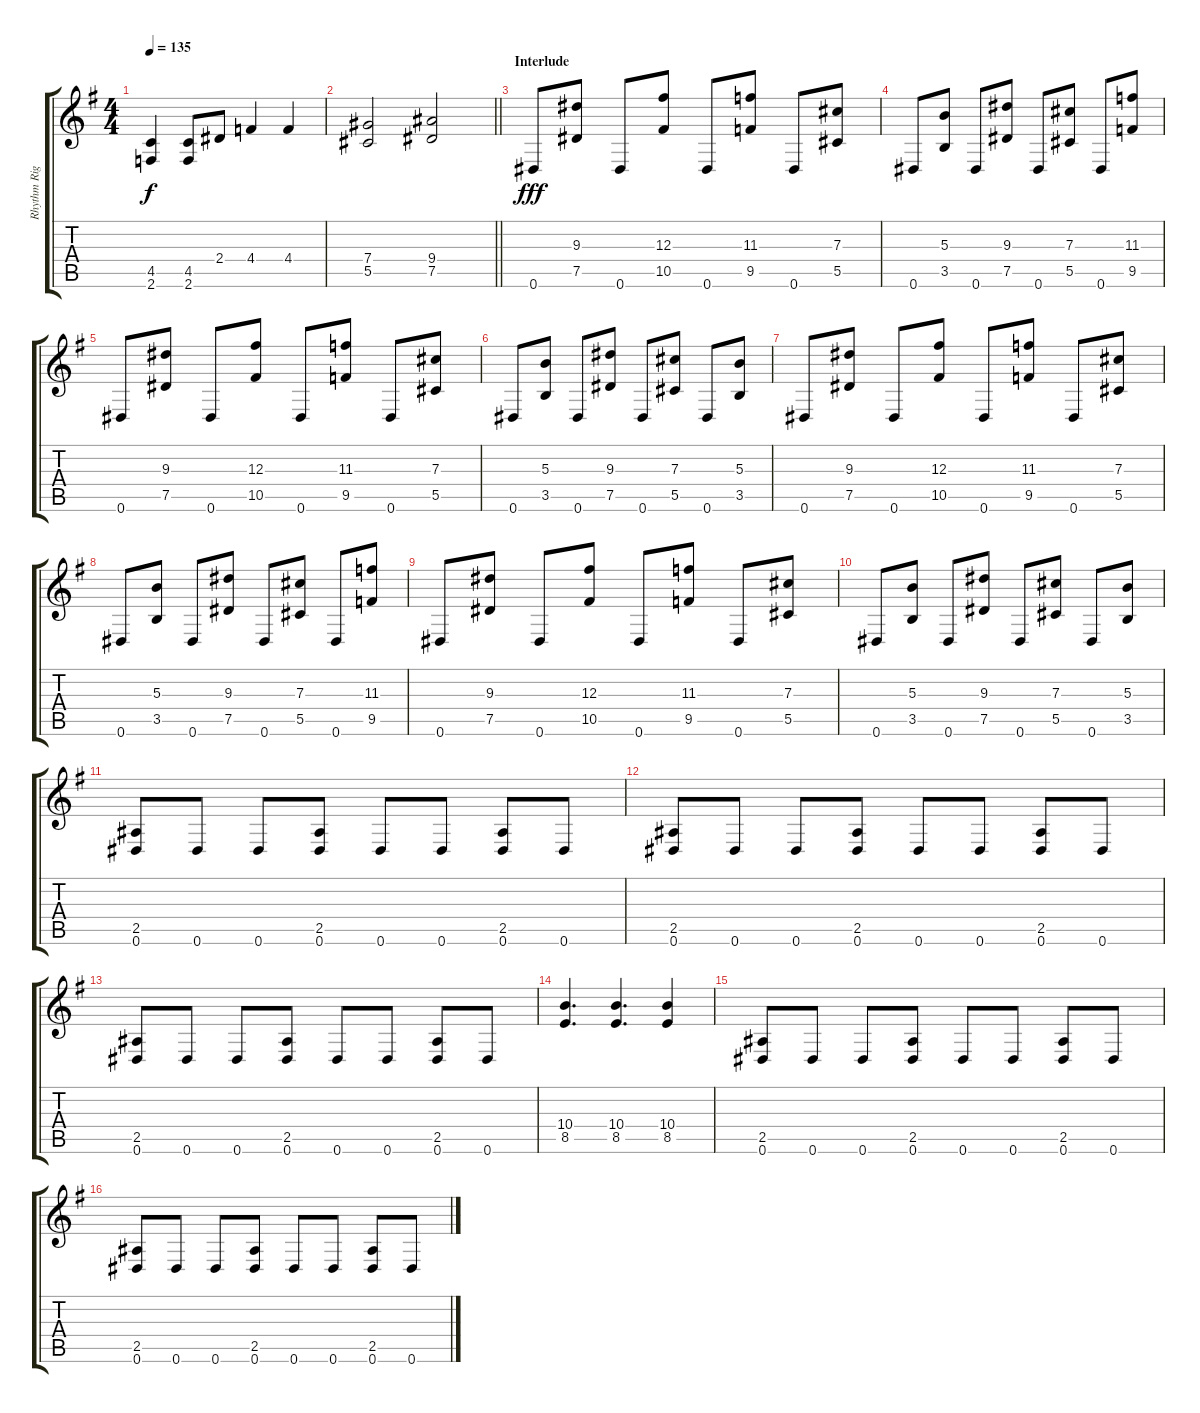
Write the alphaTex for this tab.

\track ("Rhythm Right" "Rhythm Rig") {instrument distortionguitar}
\staff {score tabs}
\tuning (Eb4 Bb3 Gb3 Db3 Ab2 Eb2) {hide}
\ts (4 4)
\tempo 135
\clef g2
\ks g
(4.5 2.6).4{dy f} (4.5 2.6).8 2.4.8 4.4.4 4.4.4 |
\barLineRight lightlight
(7.4 5.5).2 (9.4 7.5).2 |
\section ("" "Interlude")
0.6.8{dy fff} (9.3 7.5).8 0.6.8 (12.3 10.5).8 0.6.8 (11.3 9.5).8 0.6.8 (7.3 5.5).8 |
0.6.8 (5.3 3.5).8 0.6.8 (9.3 7.5).8 0.6.8 (7.3 5.5).8 0.6.8 (11.3 9.5).8 |
0.6.8 (9.3 7.5).8 0.6.8 (12.3 10.5).8 0.6.8 (11.3 9.5).8 0.6.8 (7.3 5.5).8 |
0.6.8 (5.3 3.5).8 0.6.8 (9.3 7.5).8 0.6.8 (7.3 5.5).8 0.6.8 (5.3 3.5).8 |
0.6.8 (9.3 7.5).8 0.6.8 (12.3 10.5).8 0.6.8 (11.3 9.5).8 0.6.8 (7.3 5.5).8 |
0.6.8 (5.3 3.5).8 0.6.8 (9.3 7.5).8 0.6.8 (7.3 5.5).8 0.6.8 (11.3 9.5).8 |
0.6.8 (9.3 7.5).8 0.6.8 (12.3 10.5).8 0.6.8 (11.3 9.5).8 0.6.8 (7.3 5.5).8 |
0.6.8 (5.3 3.5).8 0.6.8 (9.3 7.5).8 0.6.8 (7.3 5.5).8 0.6.8 (5.3 3.5).8 |
(2.5 0.6).8 0.6.8 0.6.8 (2.5 0.6).8 0.6.8 0.6.8 (2.5 0.6).8 0.6.8 |
(2.5 0.6).8 0.6.8 0.6.8 (2.5 0.6).8 0.6.8 0.6.8 (2.5 0.6).8 0.6.8 |
(2.5 0.6).8 0.6.8 0.6.8 (2.5 0.6).8 0.6.8 0.6.8 (2.5 0.6).8 0.6.8 |
(10.4 8.5).4{d} (10.4 8.5).4{d} (10.4 8.5).4 |
(2.5 0.6).8 0.6.8 0.6.8 (2.5 0.6).8 0.6.8 0.6.8 (2.5 0.6).8 0.6.8 |
(2.5 0.6).8 0.6.8 0.6.8 (2.5 0.6).8 0.6.8 0.6.8 (2.5 0.6).8 0.6.8
